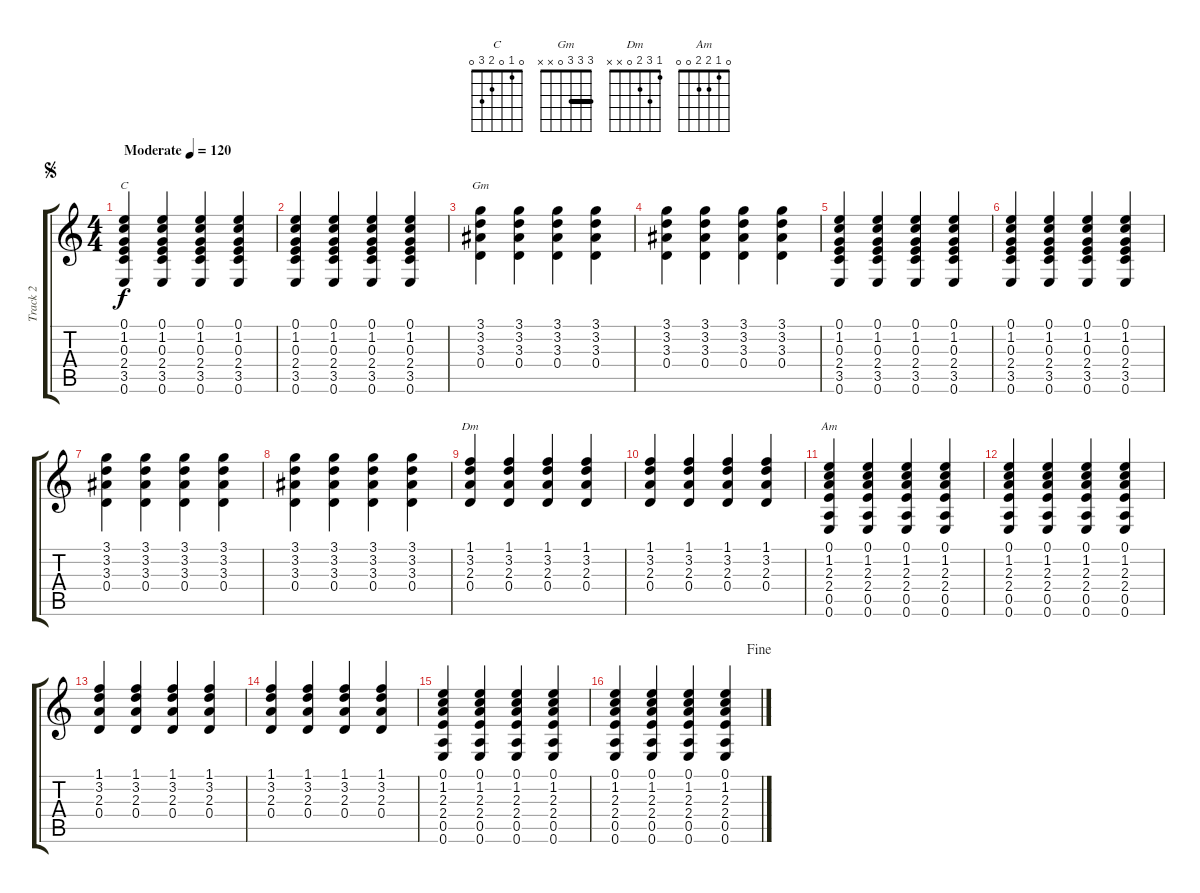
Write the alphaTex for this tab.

\track ("Track 2" "Track 2") {instrument electricguitarmuted}
\staff {score tabs}
\tuning (E4 B3 G3 D3 A2 E2) {hide}
\chord ("C" 0 1 0 2 3 0)
\chord ("Gm" 3 3 3 0 x x) {barre 3}
\chord ("Dm" 1 3 2 0 x x)
\chord ("Am" 0 1 2 2 0 0)
\ts (4 4)
\jump segno
\tempo (120 "Moderate")
\clef g2
\ks c
(0.1 1.2 0.3 2.4 3.5 0.6).4{ch "C" dy f instrument electricguitarmuted} (0.1 1.2 0.3 2.4 3.5 0.6).4 (0.1 1.2 0.3 2.4 3.5 0.6).4 (0.1 1.2 0.3 2.4 3.5 0.6).4 |
(0.1 1.2 0.3 2.4 3.5 0.6).4 (0.1 1.2 0.3 2.4 3.5 0.6).4 (0.1 1.2 0.3 2.4 3.5 0.6).4 (0.1 1.2 0.3 2.4 3.5 0.6).4 |
(3.1 3.2 3.3 0.4).4{ch "Gm"} (3.1 3.2 3.3 0.4).4 (3.1 3.2 3.3 0.4).4 (3.1 3.2 3.3 0.4).4 |
(3.1 3.2 3.3 0.4).4 (3.1 3.2 3.3 0.4).4 (3.1 3.2 3.3 0.4).4 (3.1 3.2 3.3 0.4).4 |
(0.1 1.2 0.3 2.4 3.5 0.6).4 (0.1 1.2 0.3 2.4 3.5 0.6).4 (0.1 1.2 0.3 2.4 3.5 0.6).4 (0.1 1.2 0.3 2.4 3.5 0.6).4 |
(0.1 1.2 0.3 2.4 3.5 0.6).4 (0.1 1.2 0.3 2.4 3.5 0.6).4 (0.1 1.2 0.3 2.4 3.5 0.6).4 (0.1 1.2 0.3 2.4 3.5 0.6).4 |
(3.1 3.2 3.3 0.4).4 (3.1 3.2 3.3 0.4).4 (3.1 3.2 3.3 0.4).4 (3.1 3.2 3.3 0.4).4 |
(3.1 3.2 3.3 0.4).4 (3.1 3.2 3.3 0.4).4 (3.1 3.2 3.3 0.4).4 (3.1 3.2 3.3 0.4).4 |
(1.1 3.2 2.3 0.4).4{ch "Dm"} (1.1 3.2 2.3 0.4).4 (1.1 3.2 2.3 0.4).4 (1.1 3.2 2.3 0.4).4 |
(1.1 3.2 2.3 0.4).4 (1.1 3.2 2.3 0.4).4 (1.1 3.2 2.3 0.4).4 (1.1 3.2 2.3 0.4).4 |
(0.1 1.2 2.3 2.4 0.5 0.6).4{ch "Am"} (0.1 1.2 2.3 2.4 0.5 0.6).4 (0.1 1.2 2.3 2.4 0.5 0.6).4 (0.1 1.2 2.3 2.4 0.5 0.6).4 |
(0.1 1.2 2.3 2.4 0.5 0.6).4 (0.1 1.2 2.3 2.4 0.5 0.6).4 (0.1 1.2 2.3 2.4 0.5 0.6).4 (0.1 1.2 2.3 2.4 0.5 0.6).4 |
(1.1 3.2 2.3 0.4).4 (1.1 3.2 2.3 0.4).4 (1.1 3.2 2.3 0.4).4 (1.1 3.2 2.3 0.4).4 |
(1.1 3.2 2.3 0.4).4 (1.1 3.2 2.3 0.4).4 (1.1 3.2 2.3 0.4).4 (1.1 3.2 2.3 0.4).4 |
(0.1 1.2 2.3 2.4 0.5 0.6).4 (0.1 1.2 2.3 2.4 0.5 0.6).4 (0.1 1.2 2.3 2.4 0.5 0.6).4 (0.1 1.2 2.3 2.4 0.5 0.6).4 |
\jump fine
(0.1 1.2 2.3 2.4 0.5 0.6).4 (0.1 1.2 2.3 2.4 0.5 0.6).4 (0.1 1.2 2.3 2.4 0.5 0.6).4 (0.1 1.2 2.3 2.4 0.5 0.6).4
